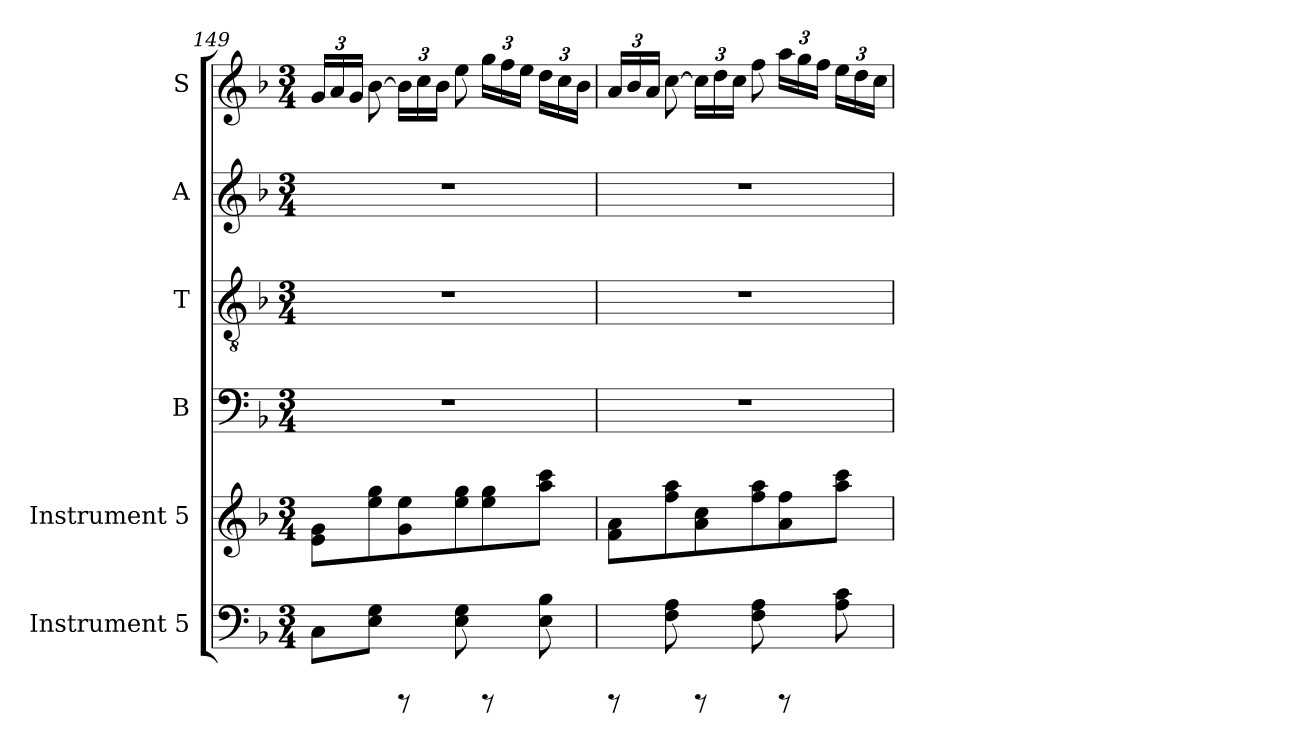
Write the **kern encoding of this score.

**kern	**kern	**kern	**kern	**kern	**kern	**text
*part6	*part5	*part4	*part3	*part2	*part1	*part1
*staff6	*staff5	*staff4	*staff3	*staff2	*staff1	*staff1
*I"Instrument 5	*I"Instrument 5	*I"B	*I"T	*I"A	*I"S	*
*	*	*I'B	*I'T	*I'A	*I'S	*
*clefF4	*clefG2	*clefF4	*clefGv2	*clefG2	*clefG2	*
*k[b-]	*k[b-]	*k[b-]	*k[b-]	*k[b-]	*k[b-]	*
*F:	*F:	*F:	*F:	*F:	*F:	*
*M3/4	*M3/4	*M3/4	*M3/4	*M3/4	*M3/4	*
*	*	*	*	*	*Xbrackettup	*
=149	=149	=149	=149	=149	=149	=149
!	!	!	!	!	!	!LO:LY:b:cj
8C\L	8e\ 8g\L	2.r	2.r	2.r	24g/L	--
!	!	!	!	!	!	!LO:LY:b:cj
.	.	.	.	.	24a/	--
!	!	!	!	!	!	!LO:LY:b:cj
.	.	.	.	.	24g/J	--
!	!	!	!	!	!	!LO:LY:b:cj
8G\ 8E\J	8ee\ 8gg\	.	.	.	[>8b-\	--
!	!	!	!	!	!	!LO:LY:b:cj
8rCCC	8g\ 8ee\	.	.	.	24b-\L]	--
!	!	!	!	!	!	!LO:LY:b:cj
.	.	.	.	.	24cc\	--
!	!	!	!	!	!	!LO:LY:b:cj
.	.	.	.	.	24b-\J	--
!	!	!	!	!	!	!LO:LY:b:cj
8G\ 8E\	8ee\ 8gg\	.	.	.	8ee\	--
!	!	!	!	!	!	!LO:LY:b:cj
8rCCC	8gg\ 8ee\	.	.	.	24gg\L	--
!	!	!	!	!	!	!LO:LY:b:cj
.	.	.	.	.	24ff<\	--
!	!	!	!	!	!	!LO:LY:b:cj
.	.	.	.	.	24ee\J	--
!	!	!	!	!	!	!LO:LY:b:cj
8B-\ 8E\	8ccc\ 8aa\J	.	.	.	24dd\L	--
!	!	!	!	!	!	!LO:LY:b:cj
.	.	.	.	.	24cc\	--
!	!	!	!	!	!	!LO:LY:b:cj
.	.	.	.	.	24b-\J	--
=150	=150	=150	=150	=150	=150	=150
!	!	!	!	!	!	!LO:LY:b:cj
8rCCC	8f\ 8a\L	2.r	2.r	2.r	24a/L	--
!	!	!	!	!	!	!LO:LY:b:cj
.	.	.	.	.	24b-/	--
!	!	!	!	!	!	!LO:LY:b:cj
.	.	.	.	.	24a/J	--
!	!	!	!	!	!	!LO:LY:b:cj
8A\ 8F\	8ff\ 8aa\	.	.	.	[>8cc\	--
!	!	!	!	!	!	!LO:LY:b:cj
8rCCC	8a\ 8cc\	.	.	.	24cc\L]	--
!	!	!	!	!	!	!LO:LY:b:cj
.	.	.	.	.	24dd\	--
!	!	!	!	!	!	!LO:LY:b:cj
.	.	.	.	.	24cc\J	--
!	!	!	!	!	!	!LO:LY:b:cj
8A\ 8F\	8ff\ 8aa\	.	.	.	8ff\	--
!	!	!	!	!	!	!LO:LY:b:cj
8rCCC	8ff\ 8a\	.	.	.	24aa\L	--
!	!	!	!	!	!	!LO:LY:b:cj
.	.	.	.	.	24gg\	--
!	!	!	!	!	!	!LO:LY:b:cj
.	.	.	.	.	24ff\J	--
!	!	!	!	!	!	!LO:LY:b:cj
8c\ 8A\	8ccc\ 8aa\J	.	.	.	24ee\L	--
!	!	!	!	!	!	!LO:LY:b:cj
.	.	.	.	.	24dd<\	--
!	!	!	!	!	!	!LO:LY:b:cj
.	.	.	.	.	24cc\J	--
=	=	=	=	=	=	=
*-	*-	*-	*-	*-	*-	*-
